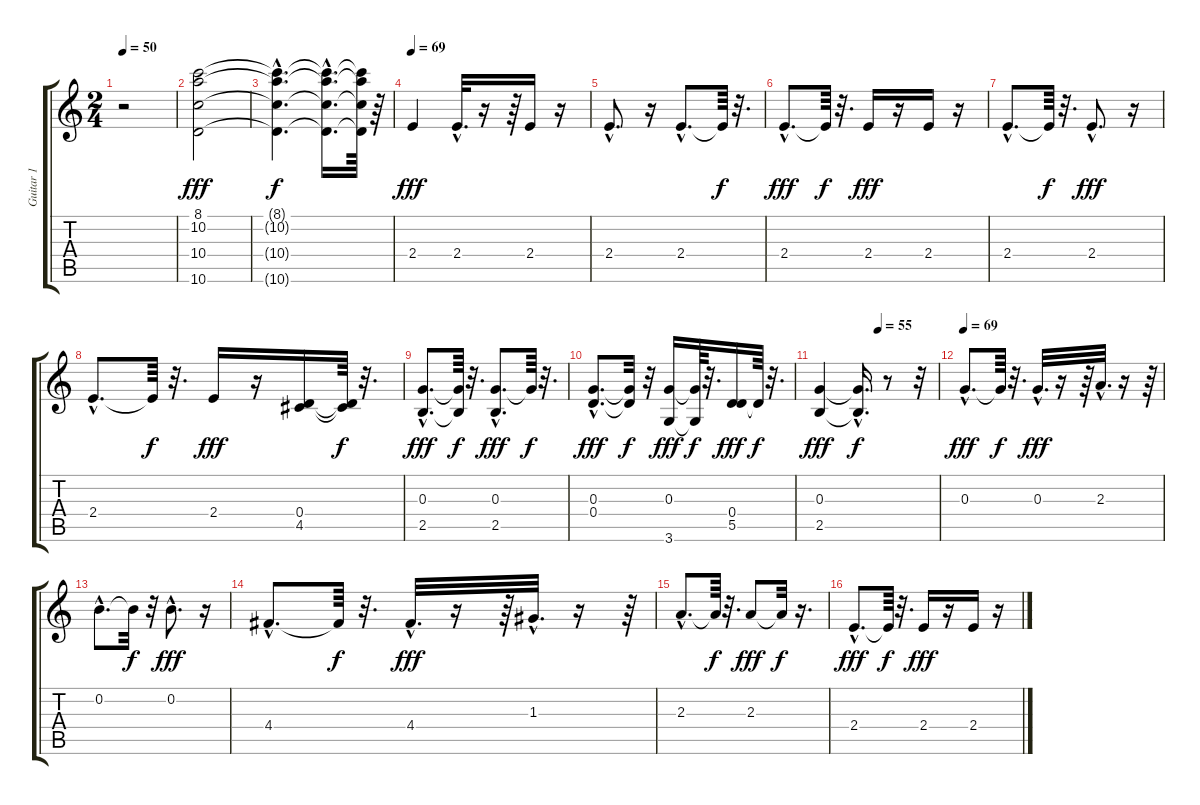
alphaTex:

\track ("Guitar 1" "Guitar 1") {instrument acousticguitarnylon}
\staff {score tabs}
\tuning (E4 B3 G3 D3 A2 E2) {hide}
\ts (2 4)
\tempo 50
\clef g2
\ks c
r.2{dy fff instrument acousticguitarnylon} |
(8.1 10.2 10.4 10.6).2{volume 12 instrument acousticguitarnylon} |
(8.1{hac t} 10.2{hac t} 10.4{hac t} 10.6{hac t}).4{d dy f} (8.1{hac t} 10.2{hac t} 10.4{hac t} 10.6{hac t}).16{d} (8.1{t} 10.2{t} 10.4{t} 10.6{t}).64 r.64 |
\tempo 69
2.4.4{dy fff} 2.4{hac}.32{d} r.16 r.64 2.4.16 r.16 |
2.4{hac}.8{d} r.16 2.4{hac}.8{d} 2.4{t}.64{dy f} r.32{d} |
2.4{hac}.8{d dy fff} 2.4{t}.64{dy f} r.32{d} 2.4.16{dy fff} r.16 2.4.16 r.16 |
2.4{hac}.8{d} 2.4{t}.64{dy f} r.32{d} 2.4{hac}.8{d dy fff} r.16 |
2.4{hac}.8{d} 2.4{t}.64{dy f} r.32{d} 2.4.16{dy fff} r.16 (0.4 4.5).16 (0.4{t} 4.5{t}).64{dy f} r.32{d} |
(0.3{hac} 2.5{hac}).8{d dy fff} (0.3{t} 2.5{t}).64{dy f} r.32{d} (0.3{hac} 2.5{hac}).8{d dy fff} 0.3{t}.64{dy f} r.32{d} |
(0.3{hac} 0.4{hac}).8{d dy fff} (0.3{t} 0.4{t}).32{dy f} r.32 (0.3 3.6).16{dy fff} (0.3{t} 3.6{t}).64{dy f} r.32{d} (0.4 5.5).16{dy fff} 5.5{t}.64{dy f} r.32{d} |
\tempo (55 0.5)
(0.3 2.5).4{dy fff} (0.3{hac t} 2.5{t}).16{d dy f} r.8 r.32 |
\tempo 69
0.3{hac}.8{d dy fff} 0.3{t}.64{dy f} r.32{d} 0.3{hac}.32{d dy fff} r.16 r.64 2.3{hac}.32{d} r.16 r.64 |
0.2{hac}.8{d} 0.2{t}.32{dy f} r.32 0.2{hac}.8{d dy fff} r.16 |
4.4{hac}.8{d} 4.4{t}.64{dy f} r.32{d} 4.4{hac}.32{d dy fff} r.16 r.64 1.3{hac}.32{d} r.16 r.64 |
2.3{hac}.8{d} 2.3{t}.64{dy f} r.32{d} 2.3.8{dy fff} 2.3{t}.32{dy f} r.16{d} |
2.4{hac}.8{d dy fff} 2.4{t}.64{dy f} r.32{d} 2.4.16{dy fff} r.16 2.4.16 r.16
